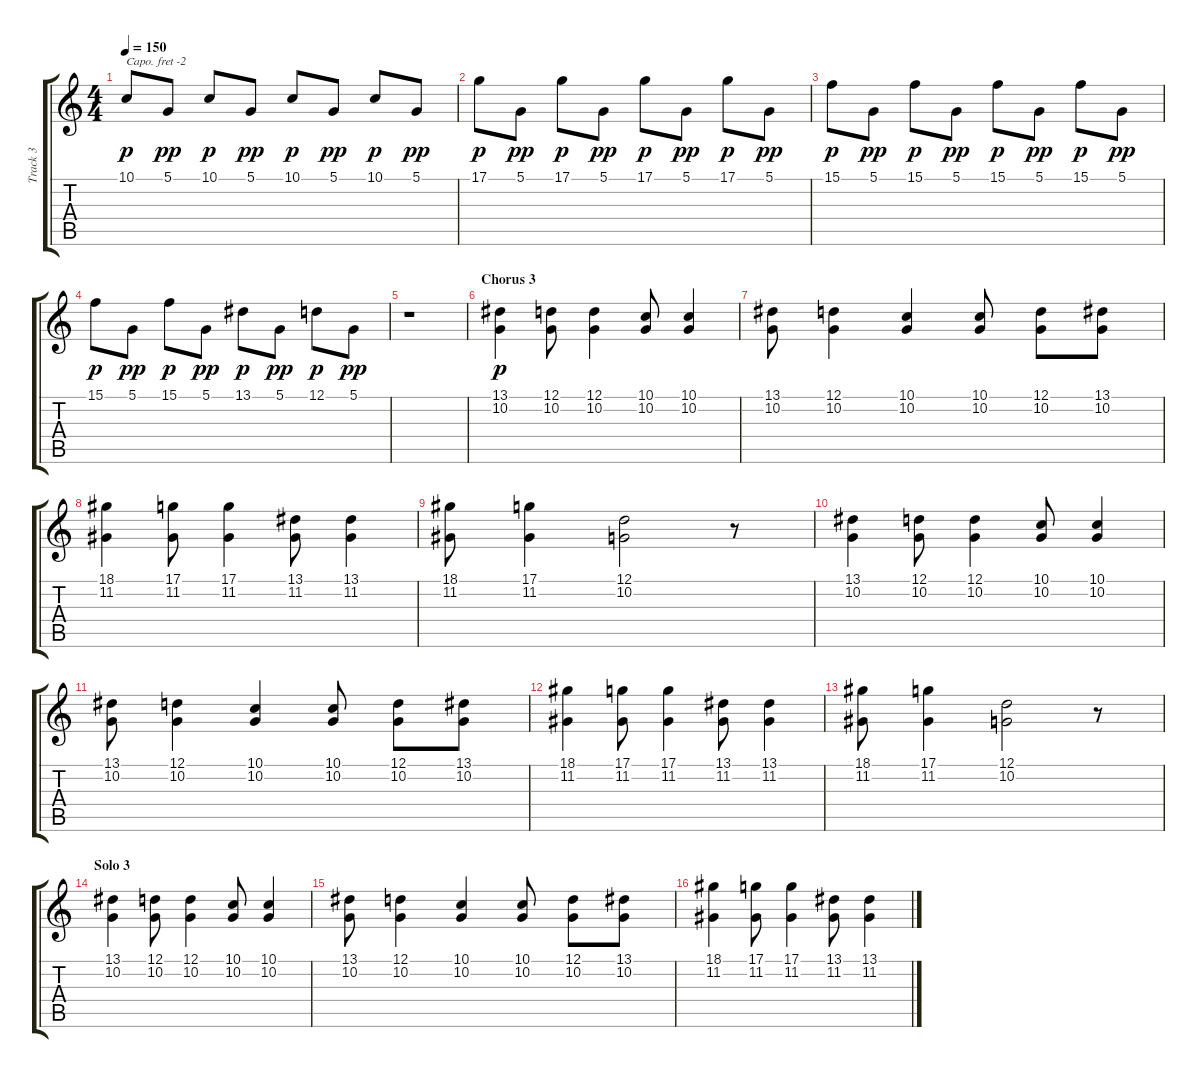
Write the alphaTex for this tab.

\track ("Track 3" "Track 3") {instrument violin}
\staff {score tabs}
\capo -2
\tuning (E4 B3 G3 D3 A2 E2) {hide}
\ts (4 4)
\tempo 150
\clef g2
\ks c
10.1.8{dy p} 5.1.8{dy pp} 10.1.8{dy p} 5.1.8{dy pp} 10.1.8{dy p} 5.1.8{dy pp} 10.1.8{dy p} 5.1.8{dy pp} |
17.1.8{dy p} 5.1.8{dy pp} 17.1.8{dy p} 5.1.8{dy pp} 17.1.8{dy p} 5.1.8{dy pp} 17.1.8{dy p} 5.1.8{dy pp} |
15.1.8{dy p} 5.1.8{dy pp} 15.1.8{dy p} 5.1.8{dy pp} 15.1.8{dy p} 5.1.8{dy pp} 15.1.8{dy p} 5.1.8{dy pp} |
15.1.8{dy p} 5.1.8{dy pp} 15.1.8{dy p} 5.1.8{dy pp} 13.1.8{dy p} 5.1.8{dy pp} 12.1.8{dy p} 5.1.8{dy pp} |
r.1 |
\section ("" "Chorus 3")
(13.1 10.2).4{dy p} (12.1 10.2).8 (12.1 10.2).4 (10.1 10.2).8 (10.1 10.2).4 |
(13.1 10.2).8 (12.1 10.2).4 (10.1 10.2).4 (10.1 10.2).8 (12.1 10.2).8 (13.1 10.2).8 |
(18.1 11.2).4 (17.1 11.2).8 (17.1 11.2).4 (13.1 11.2).8 (13.1 11.2).4 |
(18.1 11.2).8 (17.1 11.2).4 (12.1 10.2).2 r.8 |
(13.1 10.2).4 (12.1 10.2).8 (12.1 10.2).4 (10.1 10.2).8 (10.1 10.2).4 |
(13.1 10.2).8 (12.1 10.2).4 (10.1 10.2).4 (10.1 10.2).8 (12.1 10.2).8 (13.1 10.2).8 |
(18.1 11.2).4 (17.1 11.2).8 (17.1 11.2).4 (13.1 11.2).8 (13.1 11.2).4 |
(18.1 11.2).8 (17.1 11.2).4 (12.1 10.2).2 r.8 |
\section ("" "Solo 3")
(13.1 10.2).4 (12.1 10.2).8 (12.1 10.2).4 (10.1 10.2).8 (10.1 10.2).4 |
(13.1 10.2).8 (12.1 10.2).4 (10.1 10.2).4 (10.1 10.2).8 (12.1 10.2).8 (13.1 10.2).8 |
(18.1 11.2).4 (17.1 11.2).8 (17.1 11.2).4 (13.1 11.2).8 (13.1 11.2).4
